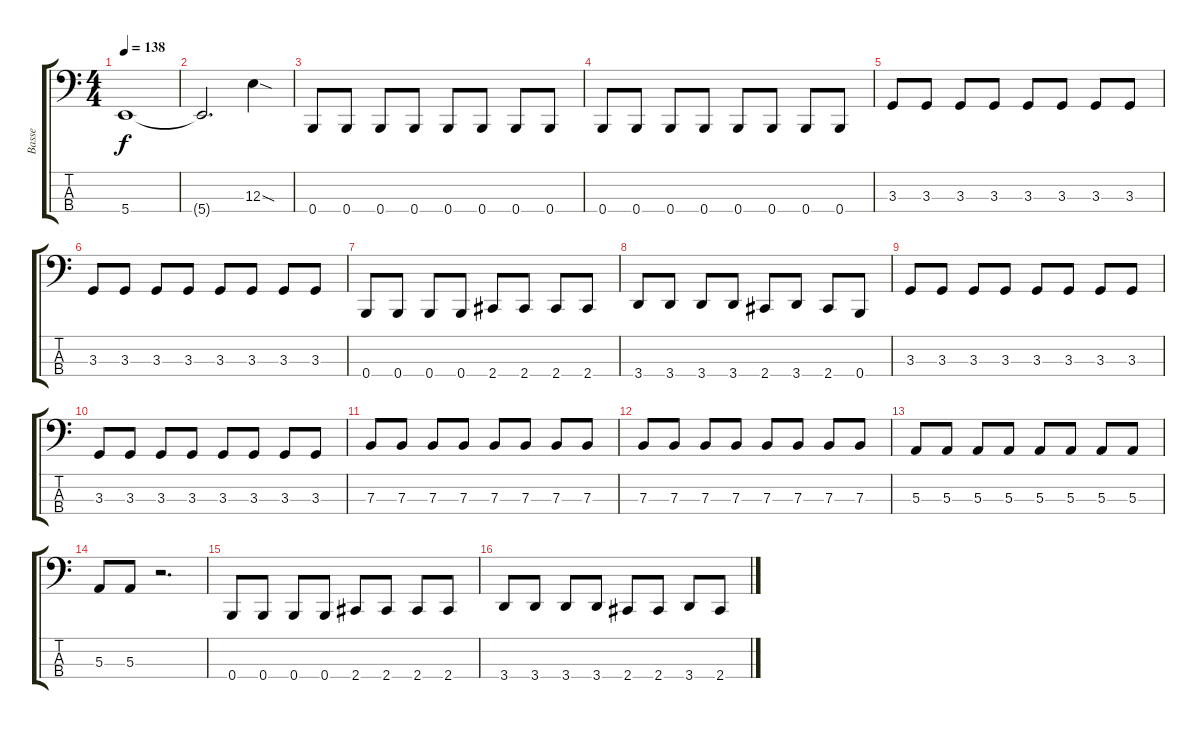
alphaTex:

\track ("Basse" "Basse") {instrument electricbassfinger}
\staff {score tabs}
\tuning (D2 A1 E1 B0) {hide}
\ts (4 4)
\tempo 138
\clef f4
\ks c
5.4.1{dy f} |
5.4{t}.2{d} 12.3{sod}.4 |
0.4.8 0.4.8 0.4.8 0.4.8 0.4.8 0.4.8 0.4.8 0.4.8 |
0.4.8 0.4.8 0.4.8 0.4.8 0.4.8 0.4.8 0.4.8 0.4.8 |
3.3.8 3.3.8 3.3.8 3.3.8 3.3.8 3.3.8 3.3.8 3.3.8 |
3.3.8 3.3.8 3.3.8 3.3.8 3.3.8 3.3.8 3.3.8 3.3.8 |
0.4.8 0.4.8 0.4.8 0.4.8 2.4.8 2.4.8 2.4.8 2.4.8 |
3.4.8 3.4.8 3.4.8 3.4.8 2.4.8 3.4.8 2.4.8 0.4.8 |
3.3.8 3.3.8 3.3.8 3.3.8 3.3.8 3.3.8 3.3.8 3.3.8 |
3.3.8 3.3.8 3.3.8 3.3.8 3.3.8 3.3.8 3.3.8 3.3.8 |
7.3.8 7.3.8 7.3.8 7.3.8 7.3.8 7.3.8 7.3.8 7.3.8 |
7.3.8 7.3.8 7.3.8 7.3.8 7.3.8 7.3.8 7.3.8 7.3.8 |
5.3.8 5.3.8 5.3.8 5.3.8 5.3.8 5.3.8 5.3.8 5.3.8 |
5.3.8 5.3.8 r.2{d} |
0.4.8 0.4.8 0.4.8 0.4.8 2.4.8 2.4.8 2.4.8 2.4.8 |
3.4.8 3.4.8 3.4.8 3.4.8 2.4.8 2.4.8 3.4.8 2.4.8
